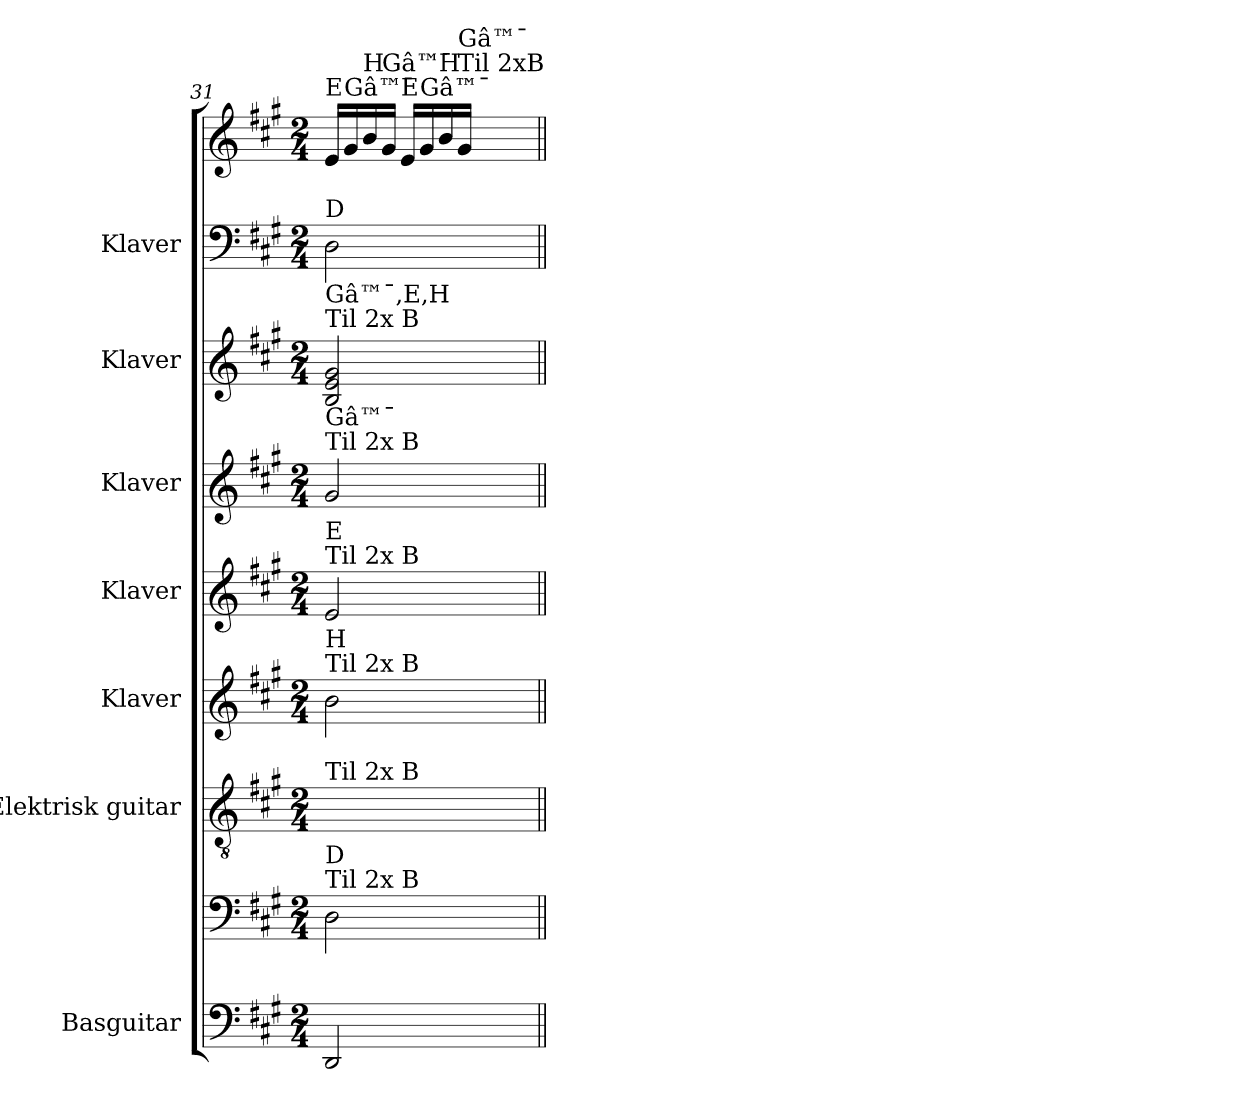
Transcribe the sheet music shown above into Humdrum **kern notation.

**kern	**kern	**kern	**kern	**kern	**kern	**kern	**kern	**kern
*part7	*part7	*part6	*part5	*part4	*part3	*part2	*part1	*part1
*staff9	*staff8	*staff7	*staff6	*staff5	*staff4	*staff3	*staff2	*staff1
*I"Basguitar	*	*I"Elektrisk guitar	*I"Klaver	*I"Klaver	*I"Klaver	*I"Klaver	*I"Klaver	*
*I'B. guit.	*	*I'El-guit.	*I'Klav.	*I'Klav.	*I'Klav.	*I'Klav.	*I'Klav.	*
*	*clefF4	*clefGv2	*clefG2	*clefG2	*clefG2	*clefG2	*clefF4	*clefG2
*ITrd7c12	*ITrd7c12	*	*	*	*	*	*	*
*k[f#c#g#]	*k[f#c#g#]	*k[f#c#g#]	*k[f#c#g#]	*k[f#c#g#]	*k[f#c#g#]	*k[f#c#g#]	*k[f#c#g#]	*k[f#c#g#]
*M2/4	*M2/4	*M2/4	*M2/4	*M2/4	*M2/4	*M2/4	*M2/4	*M2/4
=31	=31	=31	=31	=31	=31	=31	=31	=31
!	!	!	!	!	!	!	!	!LO:TX:a:t=E
!	!	!	!	!	!	!	!LO:TX:a:t=D	!
!	!	!	!	!	!	!LO:TX:a:t=Til 2x B	!	!
!	!	!	!	!	!	!LO:TX:a:t=Gâ™¯,E,H	!	!
!	!	!	!	!	!LO:TX:a:t=Til 2x B	!	!	!
!	!	!	!	!	!LO:TX:a:t=Gâ™¯	!	!	!
!	!	!	!	!LO:TX:a:t=Til 2x B	!	!	!	!
!	!	!	!	!LO:TX:a:t=E	!	!	!	!
!	!	!	!LO:TX:a:t=Til 2x B	!	!	!	!	!
!	!	!	!LO:TX:a:t=H	!	!	!	!	!
!	!	!LO:TX:a:t=Til 2x B	!	!	!	!	!	!
!	!LO:TX:a:t=Til 2x B	!	!	!	!	!	!	!
!	!LO:TX:a:t=D	!	!	!	!	!	!	!
2DDD	2DD\	2D/yy	2b\	2e/	2g#/	2B/ 2e/ 2g#/	2D\	16e/LL
!	!	!	!	!	!	!	!	!LO:TX:a:t=Gâ™¯
.	.	.	.	.	.	.	.	16g#/
!	!	!	!	!	!	!	!	!LO:TX:a:t=H
.	.	.	.	.	.	.	.	16b/
!	!	!	!	!	!	!	!	!LO:TX:a:t=Gâ™¯
.	.	.	.	.	.	.	.	16g#/JJ
!	!	!	!	!	!	!	!	!LO:TX:a:t=E
.	.	.	.	.	.	.	.	16e/LL
!	!	!	!	!	!	!	!	!LO:TX:a:t=Gâ™¯
.	.	.	.	.	.	.	.	16g#/
!	!	!	!	!	!	!	!	!LO:TX:a:t=H
.	.	.	.	.	.	.	.	16b/
!	!	!	!	!	!	!	!	!LO:TX:a:t=Til 2xB
!	!	!	!	!	!	!	!	!LO:TX:a:t=Gâ™¯
.	.	.	.	.	.	.	.	16g#/JJ
=||	=||	=||	=||	=||	=||	=||	=||	=||
*-	*-	*-	*-	*-	*-	*-	*-	*-
